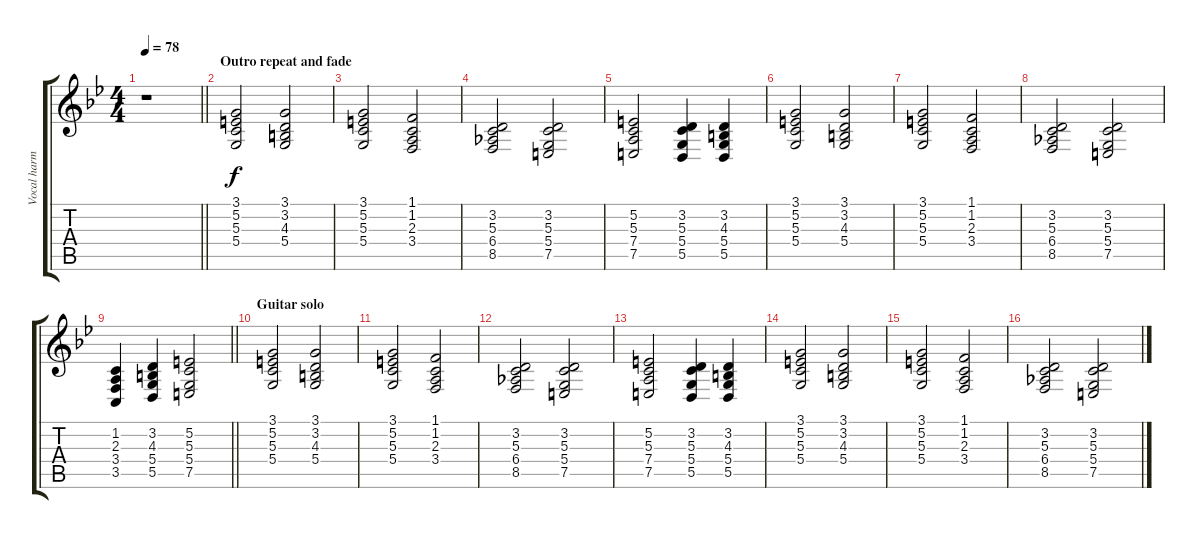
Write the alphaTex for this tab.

\track ("Vocal harmonies" "Vocal harm") {instrument choiraahs}
\staff {score tabs}
\tuning (E4 B3 G3 D3 A2 E2) {hide}
\ts (4 4)
\tempo 78
\clef g2
\barLineRight lightlight
\ks bb
r.1{dy f} |
\section ("" "Outro repeat and fade")
(3.1 5.2 5.3 5.4).2{volume 12} (3.1 3.2 4.3 5.4).2 |
(3.1 5.2 5.3 5.4).2 (1.1 1.2 2.3 3.4).2 |
(3.2 5.3 6.4 8.5).2 (3.2 5.3 5.4 7.5).2 |
(5.2 5.3 7.4 7.5).2 (3.2 5.3 5.4 5.5).4 (3.2 4.3 5.4 5.5).4 |
(3.1 5.2 5.3 5.4).2 (3.1 3.2 4.3 5.4).2 |
(3.1 5.2 5.3 5.4).2 (1.1 1.2 2.3 3.4).2 |
(3.2 5.3 6.4 8.5).2 (3.2 5.3 5.4 7.5).2 |
\barLineRight lightlight
(1.2 2.3 3.4 3.5).4 (3.2 4.3 5.4 5.5).4 (5.2 5.3 5.4 7.5).2 |
\section ("" "Guitar solo")
(3.1 5.2 5.3 5.4).2{volume 8} (3.1 3.2 4.3 5.4).2 |
(3.1 5.2 5.3 5.4).2 (1.1 1.2 2.3 3.4).2 |
(3.2 5.3 6.4 8.5).2 (3.2 5.3 5.4 7.5).2 |
(5.2 5.3 7.4 7.5).2 (3.2 5.3 5.4 5.5).4 (3.2 4.3 5.4 5.5).4 |
(3.1 5.2 5.3 5.4).2 (3.1 3.2 4.3 5.4).2 |
(3.1 5.2 5.3 5.4).2 (1.1 1.2 2.3 3.4).2 |
(3.2 5.3 6.4 8.5).2 (3.2 5.3 5.4 7.5).2
